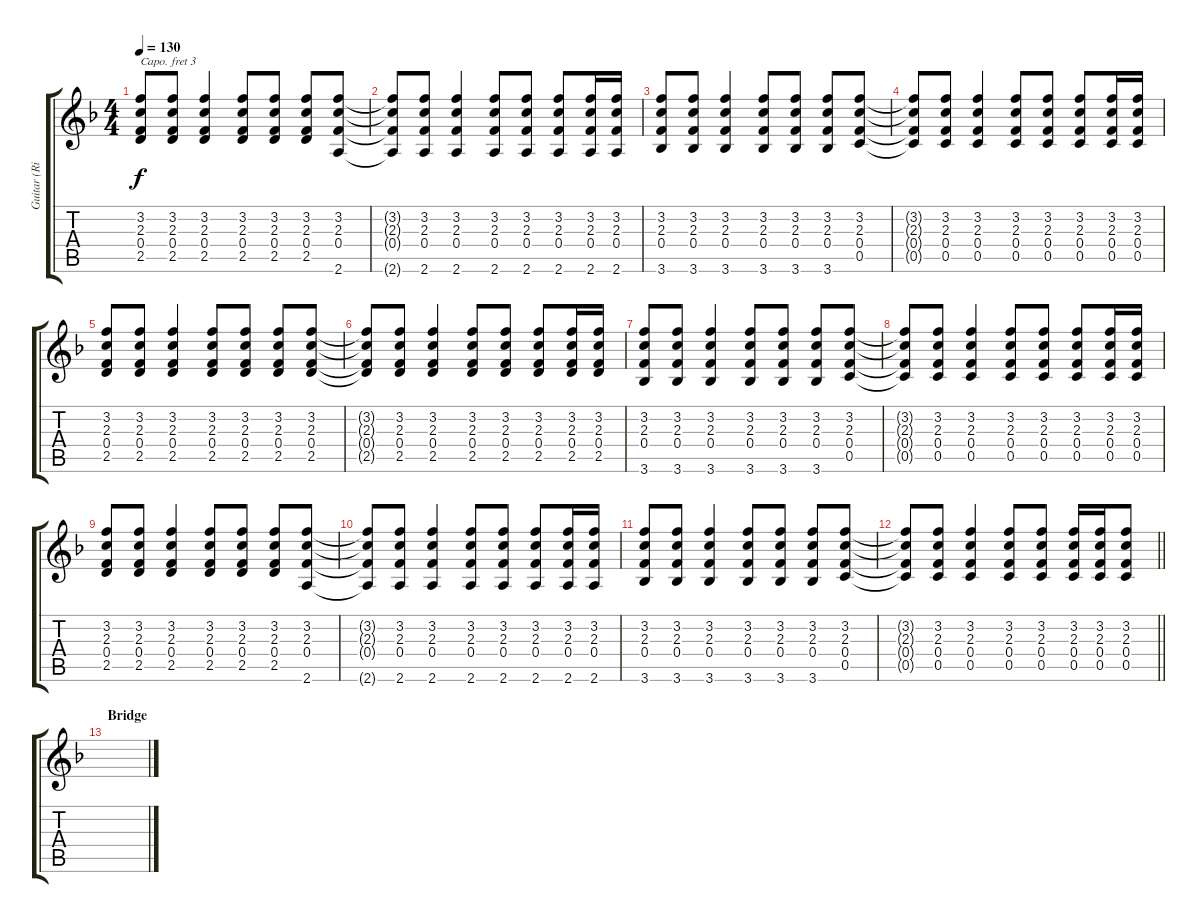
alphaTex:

\track ("Guitar (Right)" "Guitar (Ri") {instrument overdrivenguitar}
\staff {score tabs}
\capo 3
\tuning (E4 B3 G3 D3 A2 E2) {hide}
\ts (4 4)
\tempo 130
\clef g2
\ks f
(3.2 2.3 0.4 2.5).8{dy f} (3.2 2.3 0.4 2.5).8 (3.2 2.3 0.4 2.5).4 (3.2 2.3 0.4 2.5).8 (3.2 2.3 0.4 2.5).8 (3.2 2.3 0.4 2.5).8 (3.2 2.3 0.4 2.6).8 |
(3.2{t} 2.3{t} 0.4{t} 2.6{t}).8 (3.2 2.3 0.4 2.6).8 (3.2 2.3 0.4 2.6).4 (3.2 2.3 0.4 2.6).8 (3.2 2.3 0.4 2.6).8 (3.2 2.3 0.4 2.6).8 (3.2 2.3 0.4 2.6).16 (3.2 2.3 0.4 2.6).16 |
(3.2 2.3 0.4 3.6).8 (3.2 2.3 0.4 3.6).8 (3.2 2.3 0.4 3.6).4 (3.2 2.3 0.4 3.6).8 (3.2 2.3 0.4 3.6).8 (3.2 2.3 0.4 3.6).8 (3.2 2.3 0.4 0.5).8 |
(3.2{t} 2.3{t} 0.4{t} 0.5{t}).8 (3.2 2.3 0.4 0.5).8 (3.2 2.3 0.4 0.5).4 (3.2 2.3 0.4 0.5).8 (3.2 2.3 0.4 0.5).8 (3.2 2.3 0.4 0.5).8 (3.2 2.3 0.4 0.5).16 (3.2 2.3 0.4 0.5).16 |
(3.2 2.3 0.4 2.5).8 (3.2 2.3 0.4 2.5).8 (3.2 2.3 0.4 2.5).4 (3.2 2.3 0.4 2.5).8 (3.2 2.3 0.4 2.5).8 (3.2 2.3 0.4 2.5).8 (3.2 2.3 0.4 2.5).8 |
(3.2{t} 2.3{t} 0.4{t} 2.5{t}).8 (3.2 2.3 0.4 2.5).8 (3.2 2.3 0.4 2.5).4 (3.2 2.3 0.4 2.5).8 (3.2 2.3 0.4 2.5).8 (3.2 2.3 0.4 2.5).8 (3.2 2.3 0.4 2.5).16 (3.2 2.3 0.4 2.5).16 |
(3.2 2.3 0.4 3.6).8 (3.2 2.3 0.4 3.6).8 (3.2 2.3 0.4 3.6).4 (3.2 2.3 0.4 3.6).8 (3.2 2.3 0.4 3.6).8 (3.2 2.3 0.4 3.6).8 (3.2 2.3 0.4 0.5).8 |
(3.2{t} 2.3{t} 0.4{t} 0.5{t}).8 (3.2 2.3 0.4 0.5).8 (3.2 2.3 0.4 0.5).4 (3.2 2.3 0.4 0.5).8 (3.2 2.3 0.4 0.5).8 (3.2 2.3 0.4 0.5).8 (3.2 2.3 0.4 0.5).16 (3.2 2.3 0.4 0.5).16 |
(3.2 2.3 0.4 2.5).8 (3.2 2.3 0.4 2.5).8 (3.2 2.3 0.4 2.5).4 (3.2 2.3 0.4 2.5).8 (3.2 2.3 0.4 2.5).8 (3.2 2.3 0.4 2.5).8 (3.2 2.3 0.4 2.6).8 |
(3.2{t} 2.3{t} 0.4{t} 2.6{t}).8 (3.2 2.3 0.4 2.6).8 (3.2 2.3 0.4 2.6).4 (3.2 2.3 0.4 2.6).8 (3.2 2.3 0.4 2.6).8 (3.2 2.3 0.4 2.6).8 (3.2 2.3 0.4 2.6).16 (3.2 2.3 0.4 2.6).16 |
(3.2 2.3 0.4 3.6).8 (3.2 2.3 0.4 3.6).8 (3.2 2.3 0.4 3.6).4 (3.2 2.3 0.4 3.6).8 (3.2 2.3 0.4 3.6).8 (3.2 2.3 0.4 3.6).8 (3.2 2.3 0.4 0.5).8 |
\barLineRight lightlight
(3.2{t} 2.3{t} 0.4{t} 0.5{t}).8 (3.2 2.3 0.4 0.5).8 (3.2 2.3 0.4 0.5).4 (3.2 2.3 0.4 0.5).8 (3.2 2.3 0.4 0.5).8 (3.2 2.3 0.4 0.5).16 (3.2 2.3 0.4 0.5).16 (3.2 2.3 0.4 0.5).8 |
\section ("" "Bridge")
